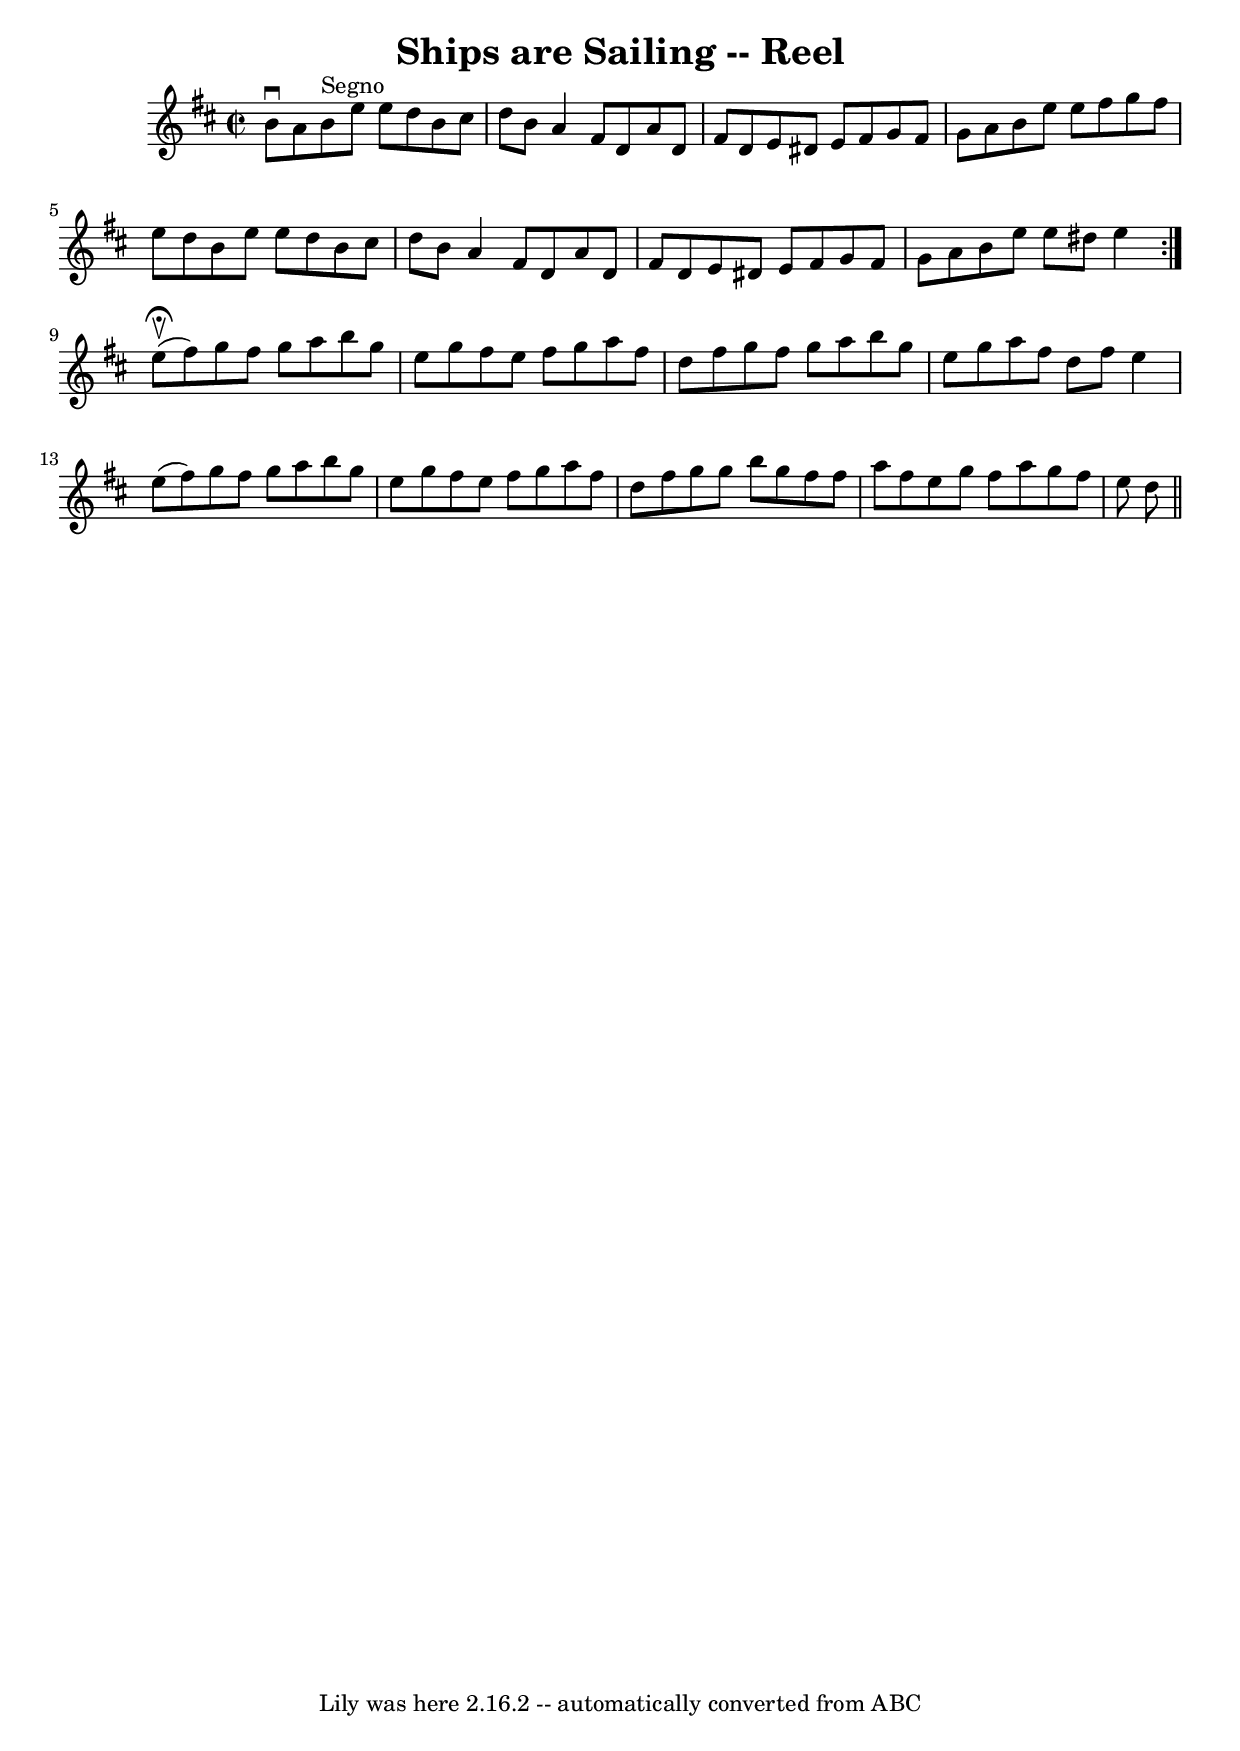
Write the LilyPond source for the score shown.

\version "2.16.2"
\include "Mammoth.ily"
\header {
	%% book = "Ryan's Mammoth Collection"
	crossRefNumber = "1"
	footnotes = ""
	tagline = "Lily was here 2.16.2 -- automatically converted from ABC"
	title = "Ships are Sailing -- Reel"
}
voicedefault =  {


\repeat volta 2 {
\override Staff.TimeSignature #'style = #'C
 \time 2/2 
\key e \dorian b'8^\downbow a'8    |
 b'8^"Segno"   
e''8 e''8 d''8 b'8 cis''8 d''8 b'8  |
 a'4 fis'8   
 d'8 a'8 d'8 fis'8 d'8  |
 e'8 dis'8 e'8 fis'8    
g'8 fis'8 g'8 a'8  |
 b'8 e''8 e''8 fis''8 g''8    
fis''8 e''8 d''8  |
 b'8 e''8 e''8 d''8 b'8    
cis''8 d''8 b'8  |
 a'4 fis'8 d'8 a'8 d'8 fis'8    
d'8  |
 e'8 dis'8 e'8 fis'8 g'8 fis'8 g'8 a'8  
|
 b'8 e''8 e''8 dis''8 e''4    } e''8 
^\fermata^\upbow(fis''8) |
 g''8 fis''8 g''8 a''8    
b''8 g''8 e''8 g''8  |
 fis''8 e''8 fis''8 g''8    
a''8 fis''8 d''8 fis''8  |
 g''8 fis''8 g''8 a''8    
b''8 g''8 e''8 g''8  |
 a''8 fis''8 d''8 fis''8    
e''4 e''8 (fis''8) |
 g''8 fis''8 g''8 a''8 b''8 
 g''8 e''8 g''8  |
 fis''8 e''8 fis''8 g''8 a''8    
fis''8 d''8 fis''8  |
 g''8 g''8 b''8 g''8 fis''8    
fis''8 a''8 fis''8  |
 e''8 g''8 fis''8 a''8 g''8    
fis''8 e''8 d''8    \bar "||"   
}

\score{
    <<

	\context Staff="default"
	{
	    \voicedefault 
	}

    >>
	\layout {
	}
	\midi {}
}
